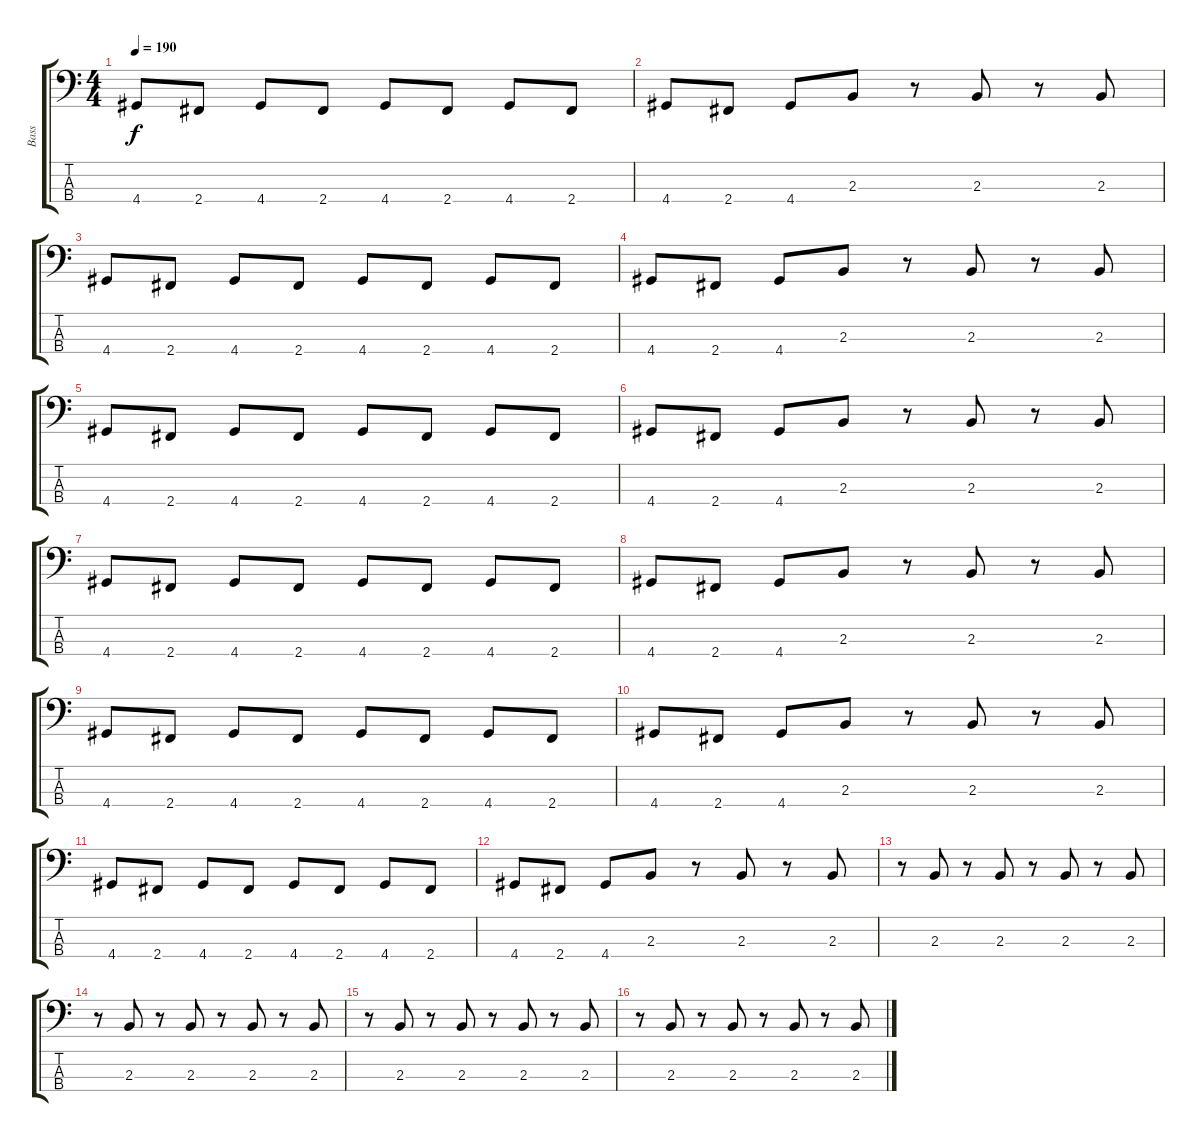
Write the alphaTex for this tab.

\track ("Bass" "Bass") {instrument electricbasspick}
\staff {score tabs}
\tuning (G2 D2 A1 E1) {hide}
\ts (4 4)
\tempo 190
\clef f4
\ks c
4.4.8{dy f} 2.4.8 4.4.8 2.4.8 4.4.8 2.4.8 4.4.8 2.4.8 |
4.4.8 2.4.8 4.4.8 2.3.8 r.8 2.3.8 r.8 2.3.8 |
4.4.8 2.4.8 4.4.8 2.4.8 4.4.8 2.4.8 4.4.8 2.4.8 |
4.4.8 2.4.8 4.4.8 2.3.8 r.8 2.3.8 r.8 2.3.8 |
4.4.8 2.4.8 4.4.8 2.4.8 4.4.8 2.4.8 4.4.8 2.4.8 |
4.4.8 2.4.8 4.4.8 2.3.8 r.8 2.3.8 r.8 2.3.8 |
4.4.8 2.4.8 4.4.8 2.4.8 4.4.8 2.4.8 4.4.8 2.4.8 |
4.4.8 2.4.8 4.4.8 2.3.8 r.8 2.3.8 r.8 2.3.8 |
4.4.8 2.4.8 4.4.8 2.4.8 4.4.8 2.4.8 4.4.8 2.4.8 |
4.4.8 2.4.8 4.4.8 2.3.8 r.8 2.3.8 r.8 2.3.8 |
4.4.8 2.4.8 4.4.8 2.4.8 4.4.8 2.4.8 4.4.8 2.4.8 |
4.4.8 2.4.8 4.4.8 2.3.8 r.8 2.3.8 r.8 2.3.8 |
r.8 2.3.8 r.8 2.3.8 r.8 2.3.8 r.8 2.3.8 |
r.8 2.3.8 r.8 2.3.8 r.8 2.3.8 r.8 2.3.8 |
r.8 2.3.8 r.8 2.3.8 r.8 2.3.8 r.8 2.3.8 |
r.8 2.3.8 r.8 2.3.8 r.8 2.3.8 r.8 2.3.8
